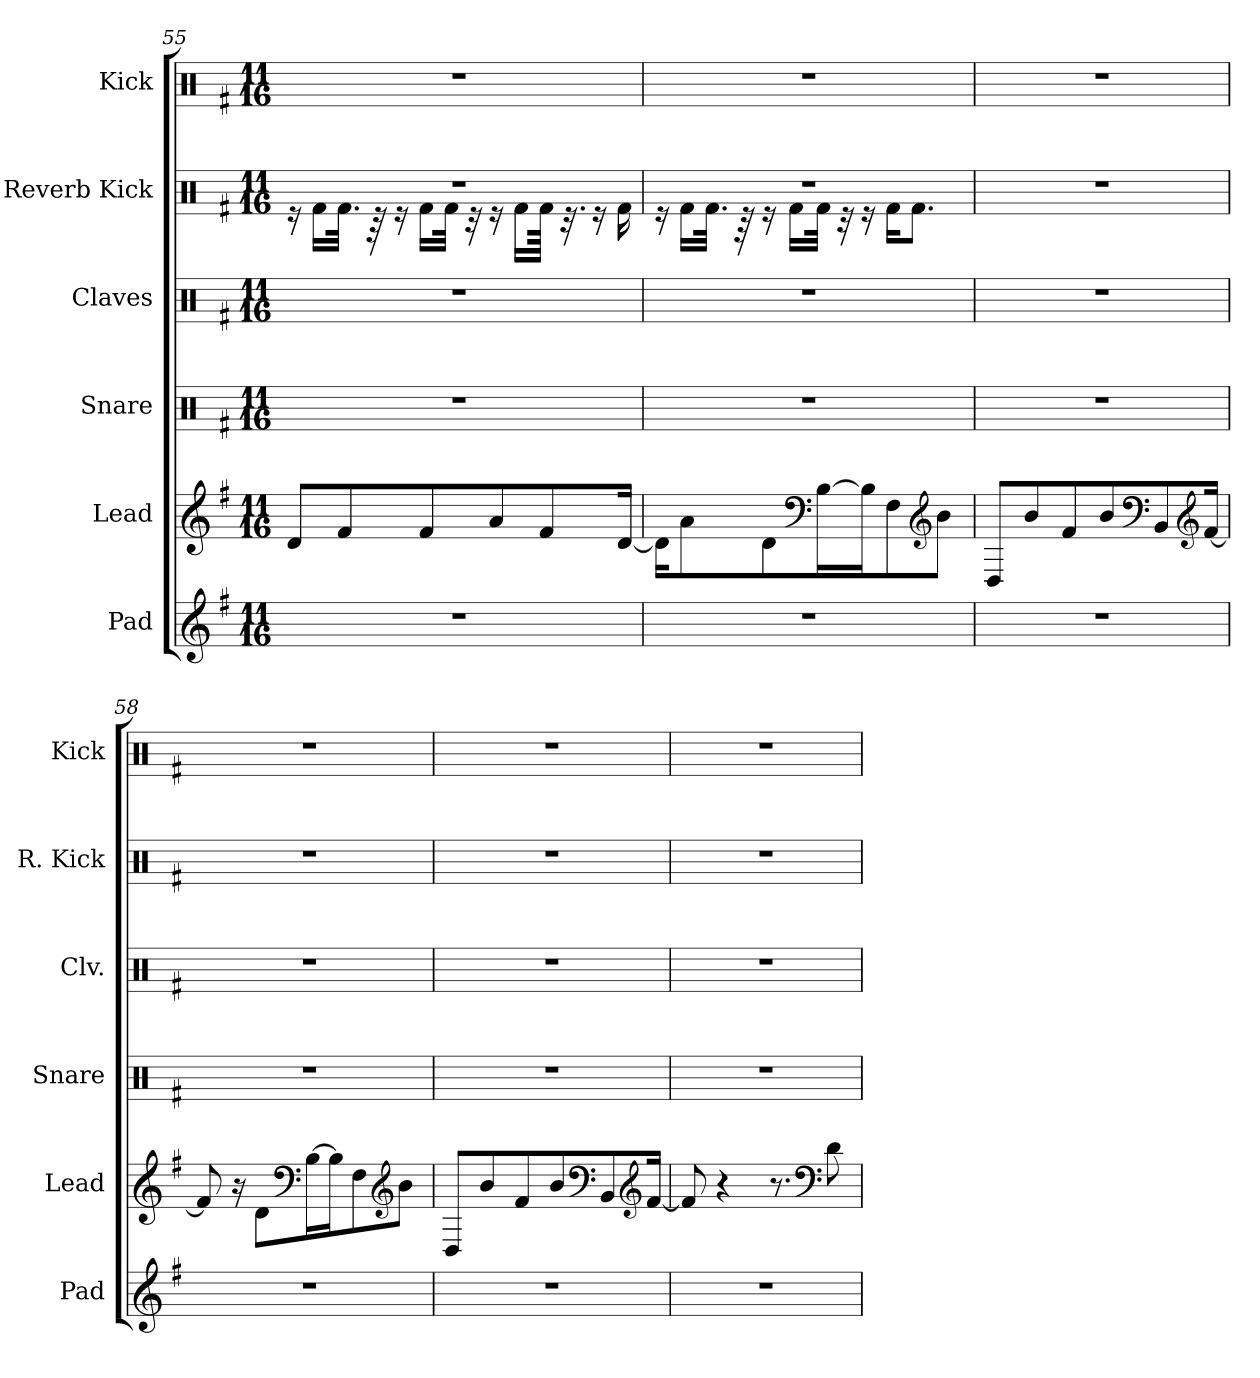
**kern	**kern	**kern	**kern	**kern	**kern
*part6	*part5	*part4	*part3	*part2	*part1
*staff6	*staff5	*staff4	*staff3	*staff2	*staff1
*I"Pad	*I"Lead	*I"Snare	*I"Claves	*I"Reverb Kick	*I"Kick
*I'Pad	*I'Lead	*I'Snare	*I'Clv.	*I'R. Kick	*I'Kick
*clefG2	*clefG2	*clefX	*clefX	*clefX	*clefX
*k[f#]	*k[f#]	*k[f#]	*k[f#]	*k[f#]	*k[f#]
*M11/16	*M11/16	*M11/16	*M11/16	*M11/16	*M11/16
=55	=55	=55	=55	=55	=55
*	*	*	*	*^	*
16%11r	8d/L	16%11r	16%11r	16%11r	16r	16%11r
.	.	.	.	.	16Rf\LL	.
.	8f#/	.	.	.	32.Rf\JJk	.
.	.	.	.	.	64r	.
.	.	.	.	.	16r	.
.	8f#/	.	.	.	16Rf\LL	.
.	.	.	.	.	32Rf\JJk	.
.	.	.	.	.	32r	.
.	8a/	.	.	.	16r	.
.	.	.	.	.	16Rf\LL	.
.	8f#/	.	.	.	64Rf\JJkk	.
.	.	.	.	.	32.r	.
.	.	.	.	.	16r	.
.	[16d/Jk	.	.	.	16Rf\	.
=56	=56	=56	=56	=56	=56	=56
16%11r	16d\KL]	16%11r	16%11r	16%11r	16r	16%11r
.	8a\	.	.	.	16Rf\LL	.
.	.	.	.	.	32.Rf\JJk	.
.	.	.	.	.	64r	.
.	8d\	.	.	.	16r	.
.	.	.	.	.	16Rf\LL	.
*	*clefF4	*	*	*	*	*
.	[16B\L	.	.	.	32Rf\JJk	.
.	.	.	.	.	32r	.
.	16B\J]	.	.	.	16r	.
.	8F#\	.	.	.	16Rf\KL	.
.	.	.	.	.	8.Rf\J	.
*	*clefG2	*	*	*	*	*
.	8b\J	.	.	.	.	.
*	*	*	*	*v	*v	*
!!LO:LB:g=z
=57	=57	=57	=57	=57	=57
16%11r	8D/L	16%11r	16%11r	16%11r	16%11r
.	8b/	.	.	.	.
.	8f#/	.	.	.	.
.	8b/	.	.	.	.
*	*clefF4	*	*	*	*
.	8BB/	.	.	.	.
*	*clefG2	*	*	*	*
.	[16f#/Jk	.	.	.	.
=58	=58	=58	=58	=58	=58
16%11r	8f#/]	16%11r	16%11r	16%11r	16%11r
.	16r	.	.	.	.
.	8d\L	.	.	.	.
*	*clefF4	*	*	*	*
.	[16B\L	.	.	.	.
.	16B\J]	.	.	.	.
.	8F#\	.	.	.	.
*	*clefG2	*	*	*	*
.	8b\J	.	.	.	.
=59	=59	=59	=59	=59	=59
16%11r	8D/L	16%11r	16%11r	16%11r	16%11r
.	8b/	.	.	.	.
.	8f#/	.	.	.	.
.	8b/	.	.	.	.
*	*clefF4	*	*	*	*
.	8BB/	.	.	.	.
*	*clefG2	*	*	*	*
.	[16f#/Jk	.	.	.	.
=60	=60	=60	=60	=60	=60
16%11r	8f#/]	16%11r	16%11r	16%11r	16%11r
.	4r	.	.	.	.
.	8.r	.	.	.	.
*	*clefF4	*	*	*	*
.	8d\	.	.	.	.
=	=	=	=	=	=
*-	*-	*-	*-	*-	*-
